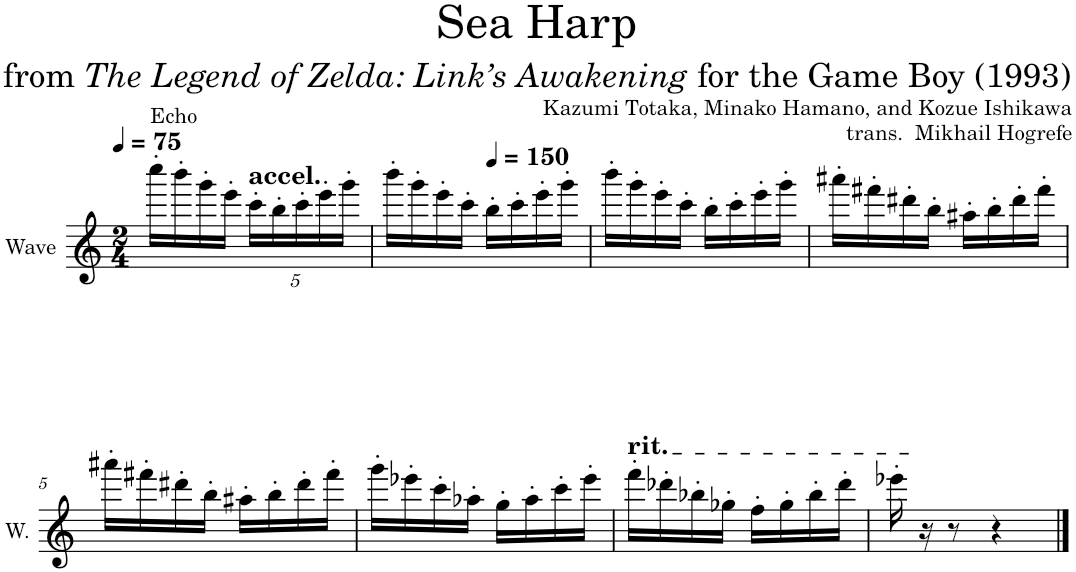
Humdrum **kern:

**kern	**dynam	**kern
*part2	*part2	*part1
*staff2	*staff2	*staff1
*I"Square Synthesizer	*	*I"Wave
*	*	*I'W.
*stria5	*	*
*clefG2	*	*clefG2
*k[]	*	*k[]
*M2/4	*	*M2/4
*MM75	*	*MM75
=1	=1	=1
!	!	!LO:TX:a:t=Echo
16r	.	16cccc'\LL
!	!LO:DY:b	!
16cccc'\LL	p	16bbb'\
16bbb'\	.	16ggg'\
16ggg'\JJ	.	16eee'\JJ
*	*	*Xbrackettup
!	!	!LO:TX:a:t=accel.
16eee'\LL	.	20ccc'\LL
.	.	20bb'\
*Xbrackettup	*	*
20ccc'\	.	.
.	.	20ccc'\
[80bb\Jkk	.	.
40.bb'\KL]	.	.
.	.	20eee'\
20ccc'\	.	.
.	.	20ggg'\JJ
40.eee'\JJk	.	.
=2	=2	=2
80r	.	16bbb'\LL
20ggg'\LL	.	.
16bbb'\J	.	16ggg'\
16ggg'\L	.	16eee'\
16eee'\JJ	.	16ccc'\JJ
*	*	*MM150
16ccc'\LL	.	16bb'\LL
16bb'\J	.	16ccc'\
16ccc'\L	.	16eee'\
16eee'\JJ	.	16ggg'\JJ
=3	=3	=3
16ggg'\LL	.	16bbb'\LL
16bbb'\J	.	16ggg'\
16ggg'\L	.	16eee'\
16eee'\JJ	.	16ccc'\JJ
16ccc'\LL	.	16bb'\LL
16bb'\J	.	16ccc'\
16ccc'\L	.	16eee'\
16eee'\JJ	.	16ggg'\JJ
=4	=4	=4
16ggg'\LL	.	16aaa#X'\LL
16aaa#X'\J	.	16fff#X'\
16fff#X'\L	.	16ddd#X'\
16ddd#X'\JJ	.	16bb'\JJ
16bb'\LL	.	16aa#X'\LL
16aa#X'\J	.	16bb'\
16bb'\L	.	16ddd#'\
16ddd#'\JJ	.	16fff#'\JJ
!!LO:LB:g=z
=5	=5	=5
16fff#X'\LL	.	16aaa#X'\LL
16aaa#X'\J	.	16fff#X'\
16fff#'\L	.	16ddd#X'\
16ddd#X'\JJ	.	16bb'\JJ
16bb'\LL	.	16aa#X'\LL
16aa#X'\J	.	16bb'\
16bb'\L	.	16ddd#'\
16ddd#'\JJ	.	16fff#'\JJ
=6	=6	=6
16fff#X'\LL	.	16ggg'\LL
16ggg'\J	.	16eee-X'\
16eee-X'\L	.	16ccc'\
16ccc'\JJ	.	16aa-X'\JJ
16aa-X'\LL	.	16gg'\LL
16gg'\J	.	16aa-'\
16aa-'\L	.	16ccc'\
16ccc'\JJ	.	16eee-'\JJ
=7	=7	=7
!	!	!LO:TX:a:t=rit.
16eee-X'\LL	.	16fff'\LL
16fff'\J	.	16ddd-X'\
16ddd-X'\L	.	16bb-X'\
16bb-X'\JJ	.	16gg-X'\JJ
16gg-X'\LL	.	16ff'\LL
16ff'\J	.	16gg-'\
16gg-'\L	.	16bb-'\
16bb-'\JJ	.	16ddd-'\JJ
=8	=8	=8
16ddd-X'\LL	.	16eee-X'\
16eee-X'\JJ	.	16r
16r	.	8r
8r	.	.
.	.	4r
!LO:N:vis=8	!	!
8.r	.	.
==	==	==
*-	*-	*-
